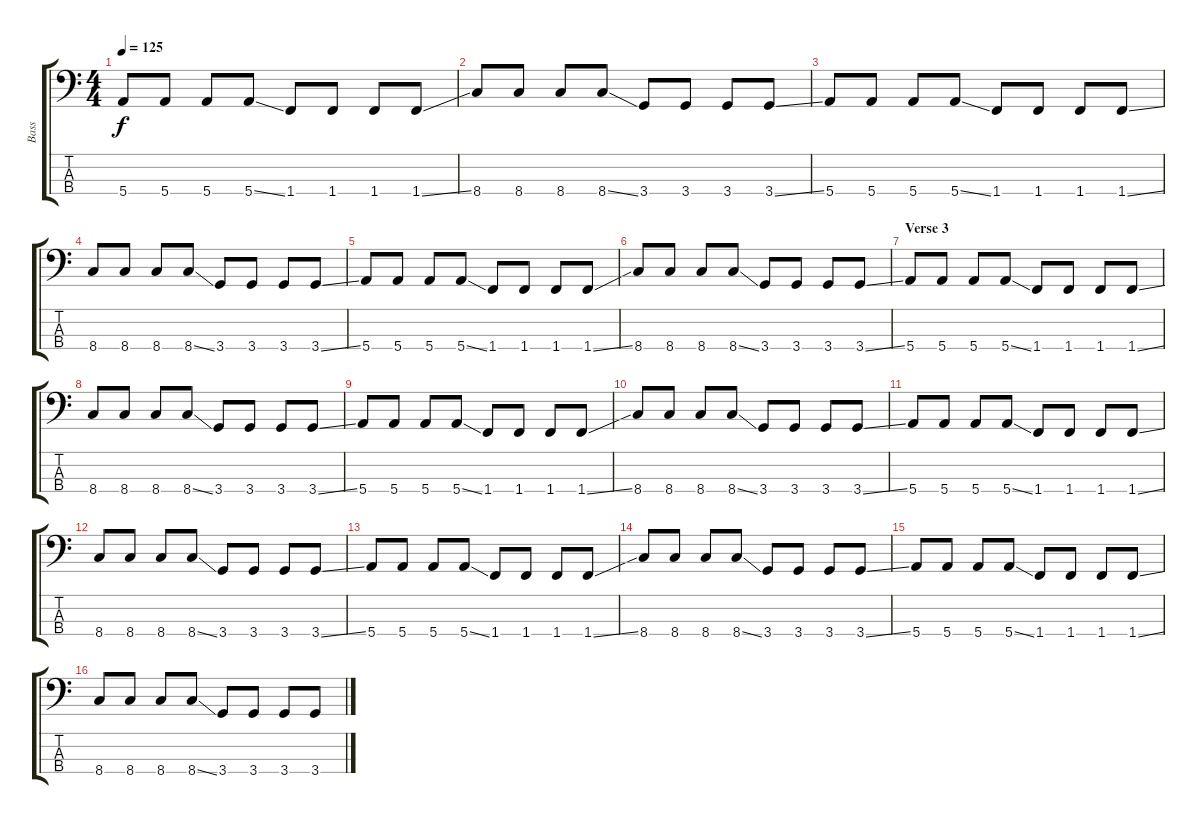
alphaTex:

\track ("Bass" "Bass") {instrument electricbassfinger}
\staff {score tabs}
\tuning (G2 D2 A1 E1) {hide}
\ts (4 4)
\tempo 125
\clef f4
\ks c
5.4.8{dy f} 5.4.8 5.4.8 5.4{ss}.8 1.4.8 1.4.8 1.4.8 1.4{ss}.8 |
8.4.8 8.4.8 8.4.8 8.4{ss}.8 3.4.8 3.4.8 3.4.8 3.4{ss}.8 |
5.4.8 5.4.8 5.4.8 5.4{ss}.8 1.4.8 1.4.8 1.4.8 1.4{ss}.8 |
8.4.8 8.4.8 8.4.8 8.4{ss}.8 3.4.8 3.4.8 3.4.8 3.4{ss}.8 |
5.4.8 5.4.8 5.4.8 5.4{ss}.8 1.4.8 1.4.8 1.4.8 1.4{ss}.8 |
8.4.8 8.4.8 8.4.8 8.4{ss}.8 3.4.8 3.4.8 3.4.8 3.4{ss}.8 |
\section ("" "Verse 3")
5.4.8 5.4.8 5.4.8 5.4{ss}.8 1.4.8 1.4.8 1.4.8 1.4{ss}.8 |
8.4.8 8.4.8 8.4.8 8.4{ss}.8 3.4.8 3.4.8 3.4.8 3.4{ss}.8 |
5.4.8 5.4.8 5.4.8 5.4{ss}.8 1.4.8 1.4.8 1.4.8 1.4{ss}.8 |
8.4.8 8.4.8 8.4.8 8.4{ss}.8 3.4.8 3.4.8 3.4.8 3.4{ss}.8 |
5.4.8 5.4.8 5.4.8 5.4{ss}.8 1.4.8 1.4.8 1.4.8 1.4{ss}.8 |
8.4.8 8.4.8 8.4.8 8.4{ss}.8 3.4.8 3.4.8 3.4.8 3.4{ss}.8 |
5.4.8 5.4.8 5.4.8 5.4{ss}.8 1.4.8 1.4.8 1.4.8 1.4{ss}.8 |
8.4.8 8.4.8 8.4.8 8.4{ss}.8 3.4.8 3.4.8 3.4.8 3.4{ss}.8 |
5.4.8 5.4.8 5.4.8 5.4{ss}.8 1.4.8 1.4.8 1.4.8 1.4{ss}.8 |
8.4.8 8.4.8 8.4.8 8.4{ss}.8 3.4.8 3.4.8 3.4.8 3.4{ss}.8
